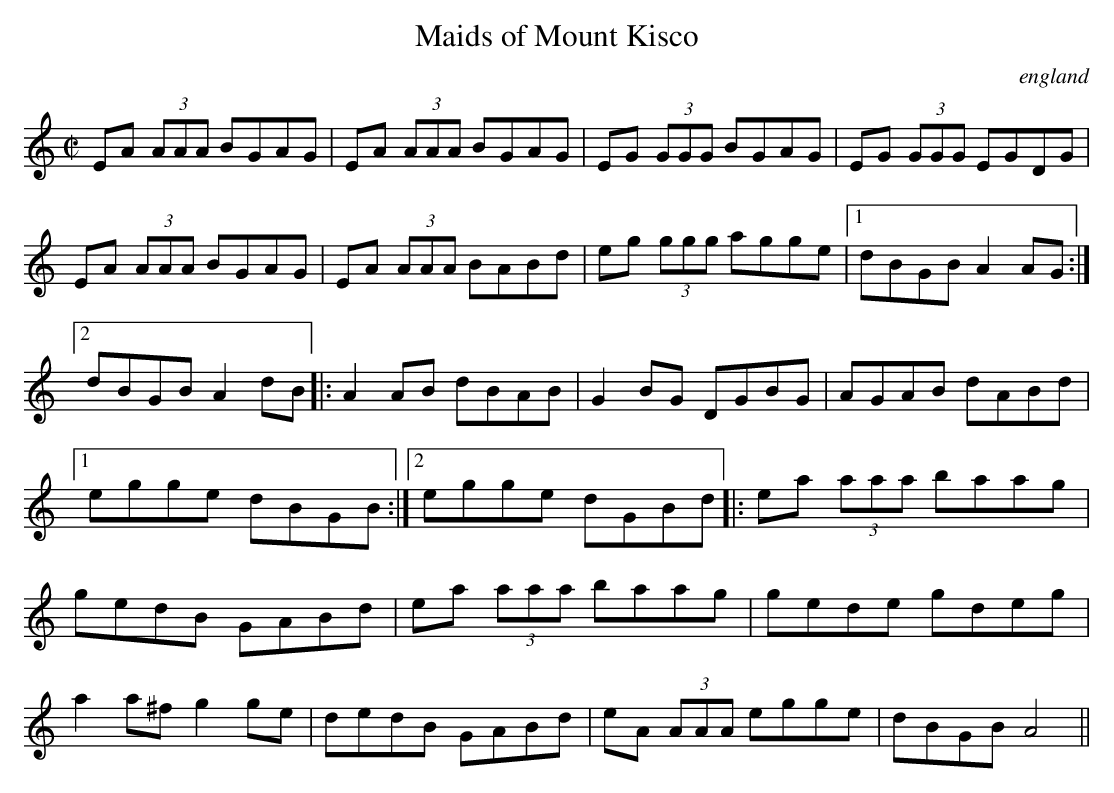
X:1
T:Maids of Mount Kisco
O:england
M:C|
K:Amin
EA (3AAA BGAG|EA (3AAA BGAG|EG (3GGG BGAG|EG (3GGG EGDG|\
EA (3AAA BGAG|EA (3AAA BABd|eg (3ggg agge|1 dBGB A2AG:|2 dBGB A2dB|:\
A2AB dBAB|G2BG DGBG|AGAB dABd|1 egge dBGB:|2 egge dGBd|:\
ea (3aaa baag|gedB GABd|ea (3aaa baag|gede gdeg|\
a2a^f g2ge|dedB GABd|eA (3AAA egge|dBGB A4||
